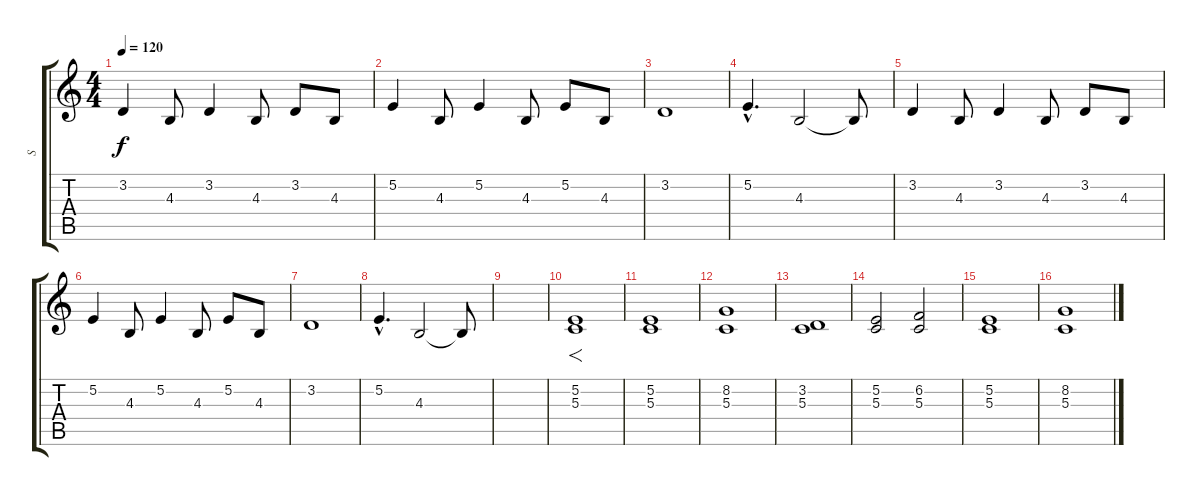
\track ("  S" "  S") {instrument clarinet}
\staff {score tabs}
\tuning (E4 B3 G3 D3 A2 E2) {hide}
\ts (4 4)
\tempo 120
\clef g2
\ks c
3.2.4{dy f} 4.3.8 3.2.4 4.3.8 3.2.8 4.3.8 |
5.2.4 4.3.8 5.2.4 4.3.8 5.2.8 4.3.8 |
3.2.1 |
5.2{hac}.4{d} 4.3.2 4.3{t}.8 |
3.2.4 4.3.8 3.2.4 4.3.8 3.2.8 4.3.8 |
5.2.4 4.3.8 5.2.4 4.3.8 5.2.8 4.3.8 |
3.2.1 |
5.2{hac}.4{d} 4.3.2 4.3{t}.8 |
|
(5.2 5.3).1{f} |
(5.2 5.3).1 |
(8.2 5.3).1 |
(3.2 5.3).1 |
(5.2 5.3).2 (6.2 5.3).2 |
(5.2 5.3).1 |
(8.2 5.3).1
